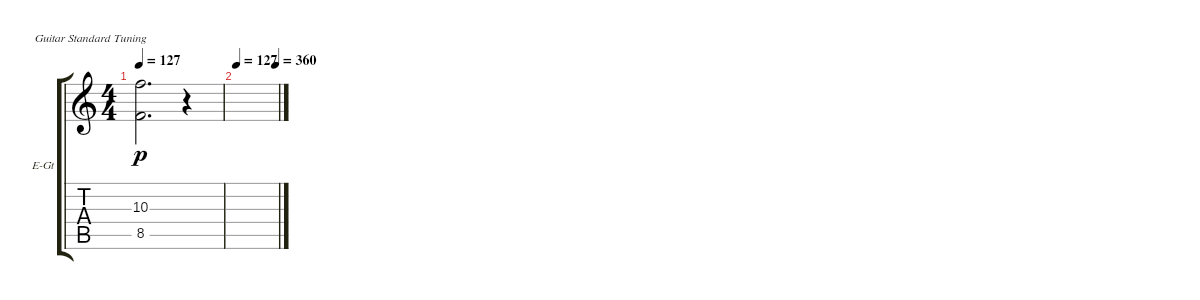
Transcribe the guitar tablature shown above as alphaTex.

\defaultSystemsLayout 4
\bracketExtendMode groupsimilarinstruments
\firstSystemTrackNameOrientation horizontal
\otherSystemsTrackNameOrientation horizontal
\track ("Бэк вокал" "E-Gt") {instrument electricguitarclean}
\staff {score tabs}
\tuning (E4 B3 G3 D3 A2 E2)
\ts (4 4)
\tempo 127
\clef g2
\scale
0.333333
\ks c
(8.5 10.3).2{d dy p} r.4 |
\tempo 127
\tempo (360 0.94375)
\scale
0.333333
